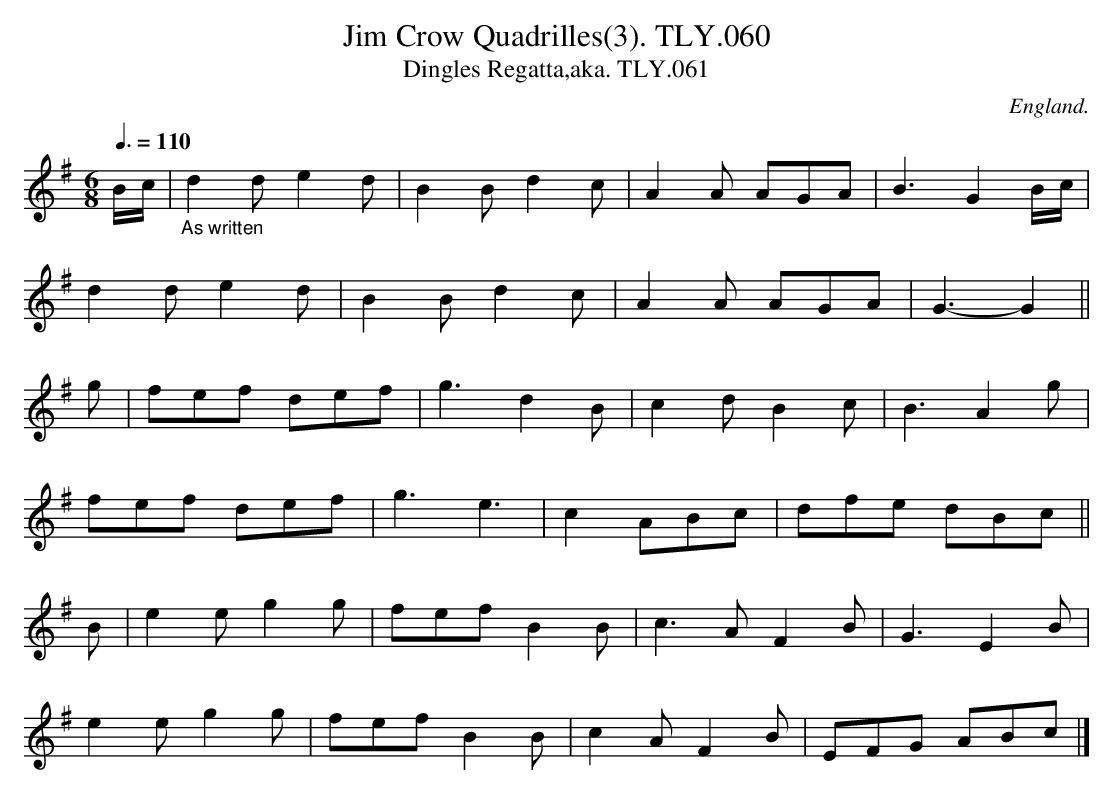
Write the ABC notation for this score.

X:1
T:Jim Crow Quadrilles(3). TLY.060
T:Dingles Regatta,aka. TLY.061
L:1/8
M:6/8
O:England.
Q:3/8=110
K:G
B/2c/| "_As written"d2d e2d| B2B d2c| A2A AGA| B3 G2 B/2c/2|!
d2d e2d| B2B d2c| A2A AGA| G3-G2||!
g| fef def| g3 d2B| c2d B2c| B3 A2g|!
fef def| g3e3|c2 ABc| dfe dBc||!
B| e2e g2g| fef B2B| c3A F2 B| G3 E2 B|!
e2e g2g| fef B2B| c2A F2 B|EFG ABc|]
